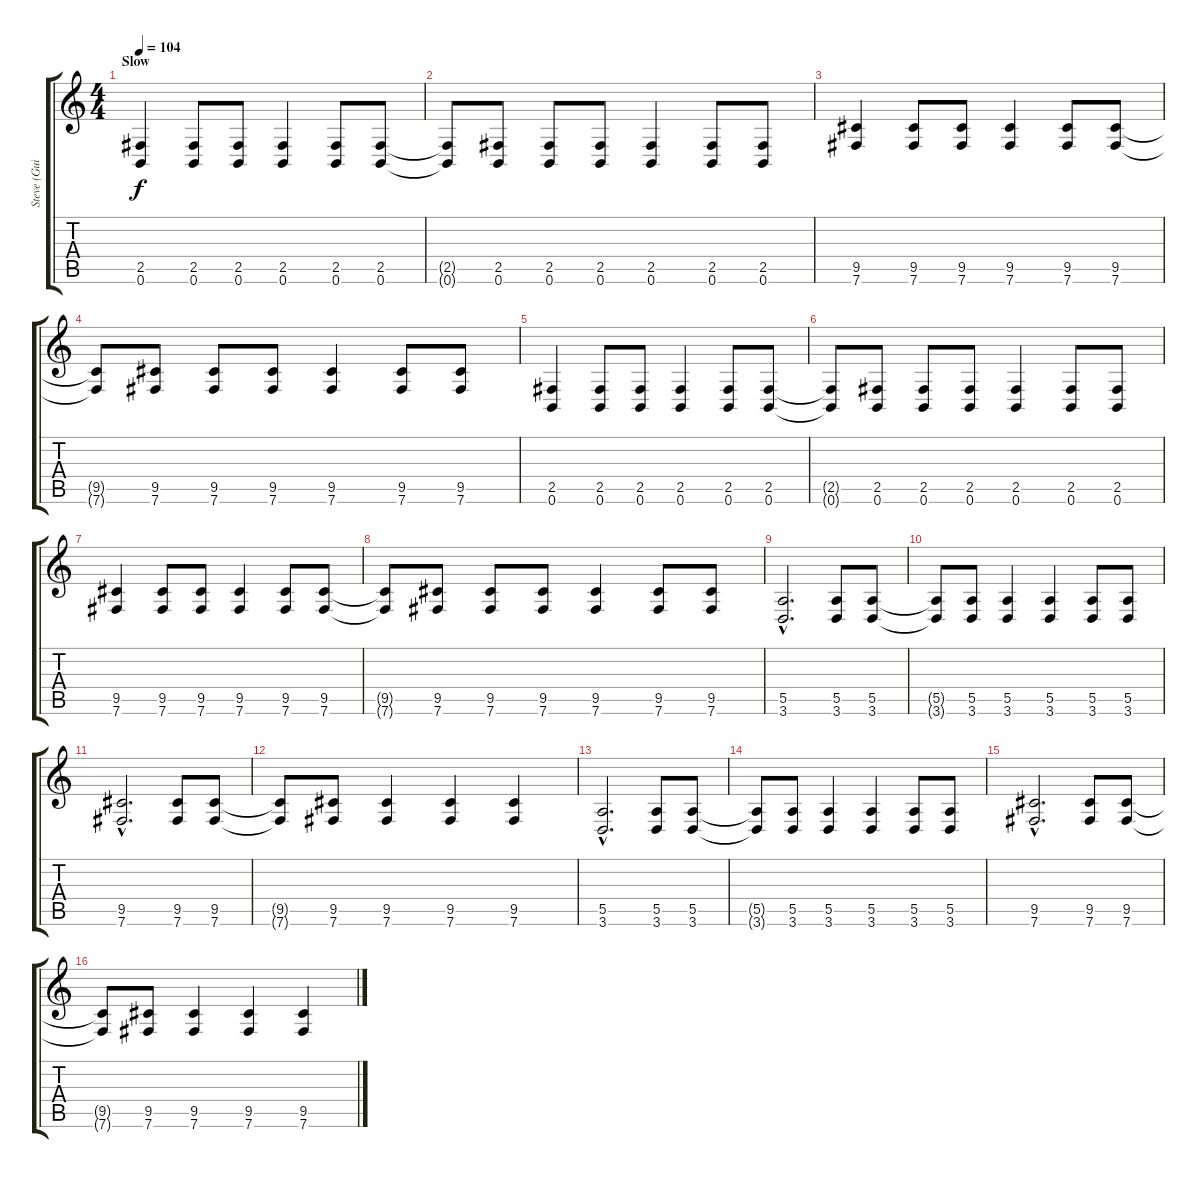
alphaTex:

\track ("Steve (Guitar)" "Steve (Gui") {instrument distortionguitar}
\staff {score tabs}
\tuning (B3 Gb3 D3 A2 E2 B1) {hide}
\ts (4 4)
\section ("" "Slow")
\tempo 104
\clef g2
\ks c
(2.5 0.6).4{dy f} (2.5 0.6).8 (2.5 0.6).8 (2.5 0.6).4 (2.5 0.6).8 (2.5 0.6).8 |
(2.5{t} 0.6{t}).8 (2.5 0.6).8 (2.5 0.6).8 (2.5 0.6).8 (2.5 0.6).4 (2.5 0.6).8 (2.5 0.6).8 |
(9.5 7.6).4 (9.5 7.6).8 (9.5 7.6).8 (9.5 7.6).4 (9.5 7.6).8 (9.5 7.6).8 |
(9.5{t} 7.6{t}).8 (9.5 7.6).8 (9.5 7.6).8 (9.5 7.6).8 (9.5 7.6).4 (9.5 7.6).8 (9.5 7.6).8 |
(2.5 0.6).4 (2.5 0.6).8 (2.5 0.6).8 (2.5 0.6).4 (2.5 0.6).8 (2.5 0.6).8 |
(2.5{t} 0.6{t}).8 (2.5 0.6).8 (2.5 0.6).8 (2.5 0.6).8 (2.5 0.6).4 (2.5 0.6).8 (2.5 0.6).8 |
(9.5 7.6).4 (9.5 7.6).8 (9.5 7.6).8 (9.5 7.6).4 (9.5 7.6).8 (9.5 7.6).8 |
(9.5{t} 7.6{t}).8 (9.5 7.6).8 (9.5 7.6).8 (9.5 7.6).8 (9.5 7.6).4 (9.5 7.6).8 (9.5 7.6).8 |
(5.5{hac} 3.6{hac}).2{d} (5.5 3.6).8 (5.5 3.6).8 |
(5.5{t} 3.6{t}).8 (5.5 3.6).8 (5.5 3.6).4 (5.5 3.6).4 (5.5 3.6).8 (5.5 3.6).8 |
(9.5{hac} 7.6{hac}).2{d} (9.5 7.6).8 (9.5 7.6).8 |
(9.5{t} 7.6{t}).8 (9.5 7.6).8 (9.5 7.6).4 (9.5 7.6).4 (9.5 7.6).4 |
(5.5{hac} 3.6{hac}).2{d} (5.5 3.6).8 (5.5 3.6).8 |
(5.5{t} 3.6{t}).8 (5.5 3.6).8 (5.5 3.6).4 (5.5 3.6).4 (5.5 3.6).8 (5.5 3.6).8 |
(9.5{hac} 7.6{hac}).2{d} (9.5 7.6).8 (9.5 7.6).8 |
(9.5{t} 7.6{t}).8 (9.5 7.6).8 (9.5 7.6).4 (9.5 7.6).4 (9.5 7.6).4
